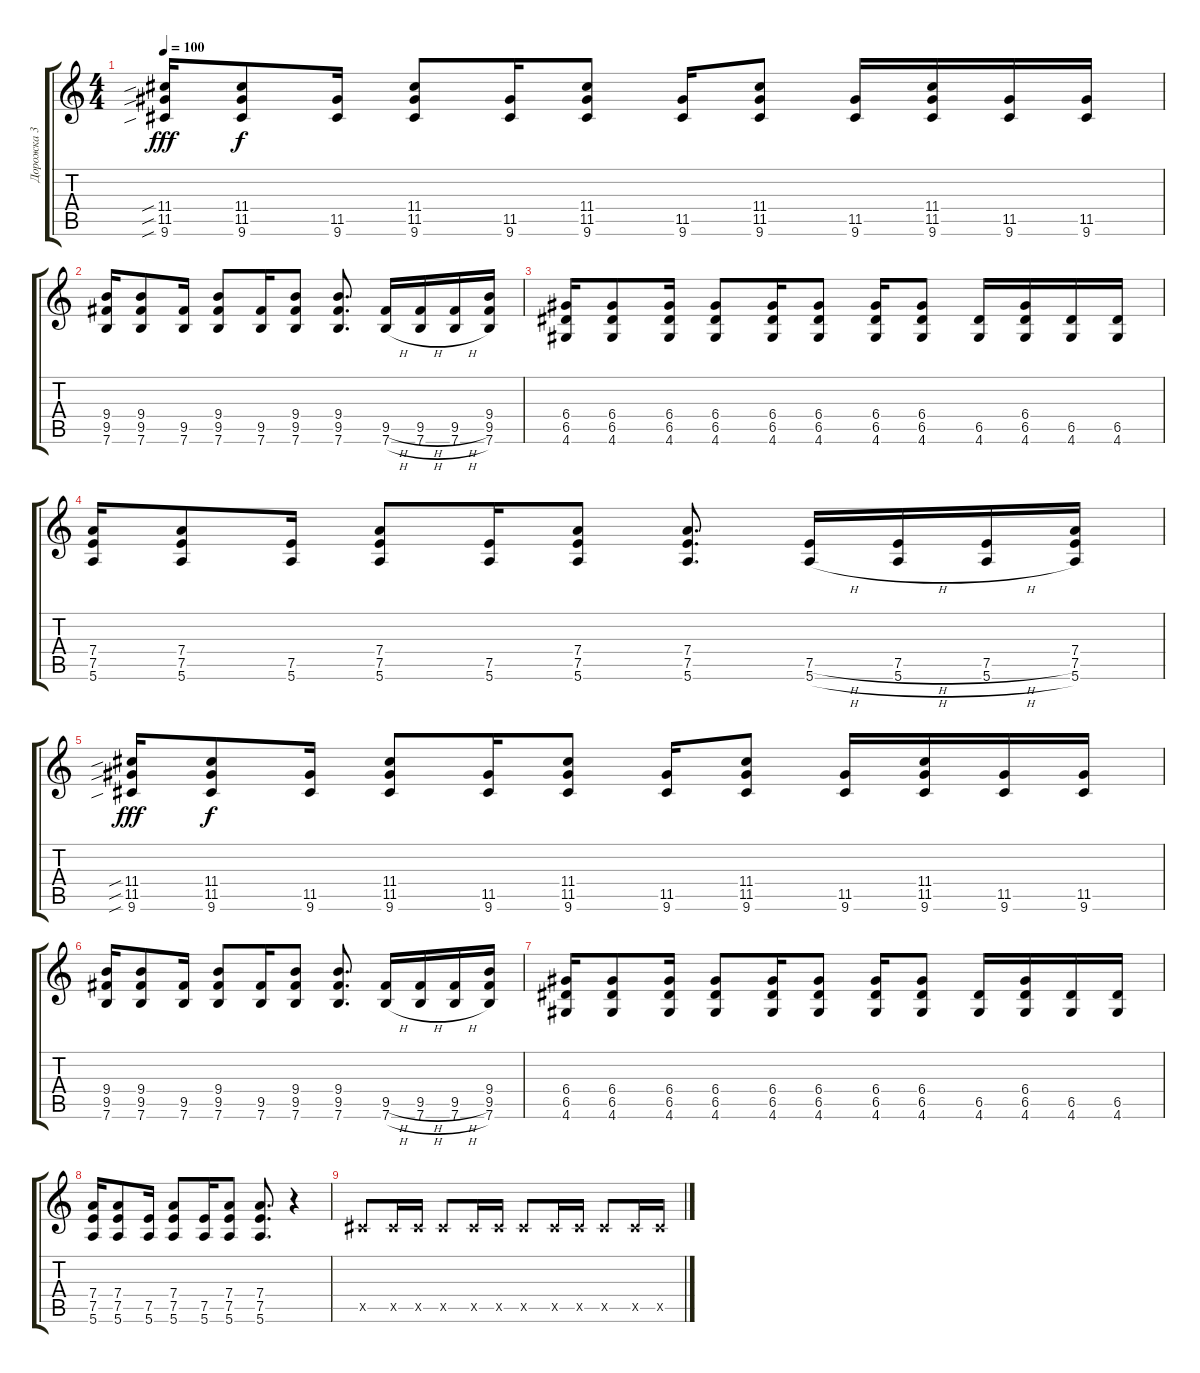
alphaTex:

\track ("Дорожка 3" "Дорожка 3") {instrument distortionguitar}
\staff {score tabs}
\tuning (E4 B3 G3 D3 A2 E2) {hide}
\ts (4 4)
\tempo 100
\clef g2
\ks c
(11.4{sib} 11.5{sib} 9.6{sib}).16{dy fff volume 16 balance 0} (11.4 11.5 9.6).8{dy f} (11.5 9.6).16 (11.4 11.5 9.6).8 (11.5 9.6).16 (11.4 11.5 9.6).8 (11.5 9.6).16 (11.4 11.5 9.6).8 (11.5 9.6).16 (11.4 11.5 9.6).16 (11.5 9.6).16 (11.5 9.6).16 |
(9.4 9.5 7.6).16 (9.4 9.5 7.6).8 (9.5 7.6).16 (9.4 9.5 7.6).8 (9.5 7.6).16 (9.4 9.5 7.6).8 (9.4 9.5 7.6).8{d} (9.5{h} 7.6{h}).16 (9.5{h} 7.6{h}).16 (9.5{h} 7.6{h}).16 (9.4 9.5 7.6).16 |
(6.4 6.5 4.6).16 (6.4 6.5 4.6).8 (6.4 6.5 4.6).16 (6.4 6.5 4.6).8 (6.4 6.5 4.6).16 (6.4 6.5 4.6).8 (6.4 6.5 4.6).16 (6.4 6.5 4.6).8 (6.5 4.6).16 (6.4 6.5 4.6).16 (6.5 4.6).16 (6.5 4.6).16 |
(7.4 7.5 5.6).16 (7.4 7.5 5.6).8 (7.5 5.6).16 (7.4 7.5 5.6).8 (7.5 5.6).16 (7.4 7.5 5.6).8 (7.4 7.5 5.6).8{d} (7.5{h} 5.6{h}).16 (7.5{h} 5.6{h}).16 (7.5{h} 5.6{h}).16 (7.4 7.5 5.6).16 |
(11.4{sib} 11.5{sib} 9.6{sib}).16{dy fff} (11.4 11.5 9.6).8{dy f} (11.5 9.6).16 (11.4 11.5 9.6).8 (11.5 9.6).16 (11.4 11.5 9.6).8 (11.5 9.6).16 (11.4 11.5 9.6).8 (11.5 9.6).16 (11.4 11.5 9.6).16 (11.5 9.6).16 (11.5 9.6).16 |
(9.4 9.5 7.6).16 (9.4 9.5 7.6).8 (9.5 7.6).16 (9.4 9.5 7.6).8 (9.5 7.6).16 (9.4 9.5 7.6).8 (9.4 9.5 7.6).8{d} (9.5{h} 7.6{h}).16 (9.5{h} 7.6{h}).16 (9.5{h} 7.6{h}).16 (9.4 9.5 7.6).16 |
(6.4 6.5 4.6).16 (6.4 6.5 4.6).8 (6.4 6.5 4.6).16 (6.4 6.5 4.6).8 (6.4 6.5 4.6).16 (6.4 6.5 4.6).8 (6.4 6.5 4.6).16 (6.4 6.5 4.6).8 (6.5 4.6).16 (6.4 6.5 4.6).16 (6.5 4.6).16 (6.5 4.6).16 |
(7.4 7.5 5.6).16 (7.4 7.5 5.6).8 (7.5 5.6).16 (7.4 7.5 5.6).8 (7.5 5.6).16 (7.4 7.5 5.6).8 (7.4 7.5 5.6).8{d} r.4 |
4.5{x}.8 4.5{x}.16 4.5{x}.16 4.5{x}.8 4.5{x}.16 4.5{x}.16 4.5{x}.8 4.5{x}.16 4.5{x}.16 4.5{x}.8 4.5{x}.16 4.5{x}.16
